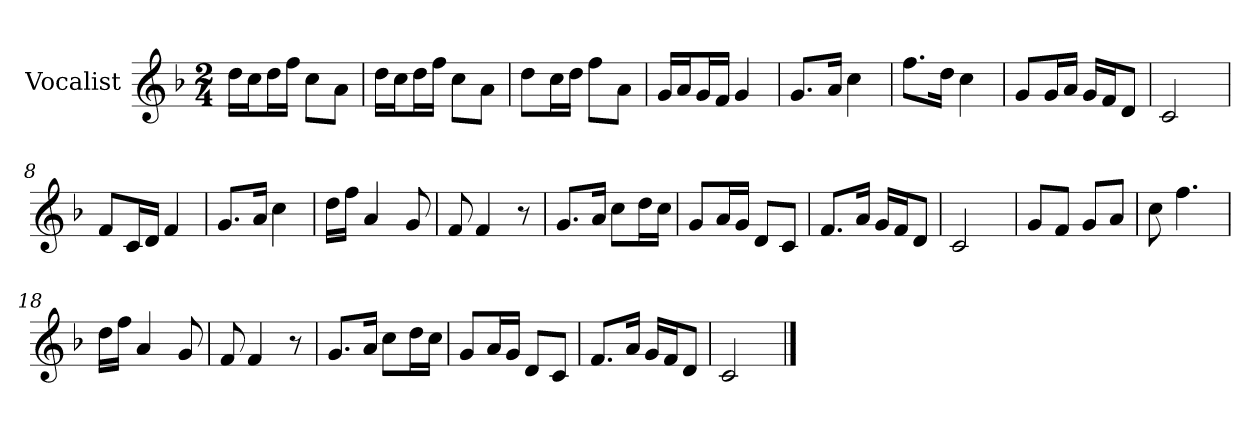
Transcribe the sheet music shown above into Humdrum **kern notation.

**kern
*part1
*staff1
*I"Vocalist
*k[b-]
*F:
*M2/4
=
16ddLL
16ccJ
16ddL
16ffJJ
8ccL
8aJ
=1
16ddLL
16ccJ
16ddL
16ffJJ
8ccL
8aJ
=2
8ddL
16ccL
16ddJJ
8ffL
8aJ
=3
16gLL
16aJ
16gL
16fJJ
4g
=4
8.gL
16aJk
4cc
=5
8.ffL
16ddJk
4cc
=6
8gL
16gL
16aJJ
16gLL
16fJ
8dJ
=7
2c
=8
8fL
16cL
16dJJ
4f
=9
8.gL
16aJk
4cc
=10
16ddLL
16ffJJ
4a
8g
=11
8f
4f
8r
=12
8.gL
16aJk
8ccL
16ddL
16ccJJ
=13
8gL
16aL
16gJJ
8dL
8cJ
=14
8.fL
16aJk
16gLL
16fJ
8dJ
=15
2c
=16
8gL
8fJ
8gL
8aJ
=17
8cc
4.ff
=18
16ddLL
16ffJJ
4a
8g
=19
8f
4f
8r
=20
8.gL
16aJk
8ccL
16ddL
16ccJJ
=21
8gL
16aL
16gJJ
8dL
8cJ
=22
8.fL
16aJk
16gLL
16fJ
8dJ
=23
2c
==
*-
